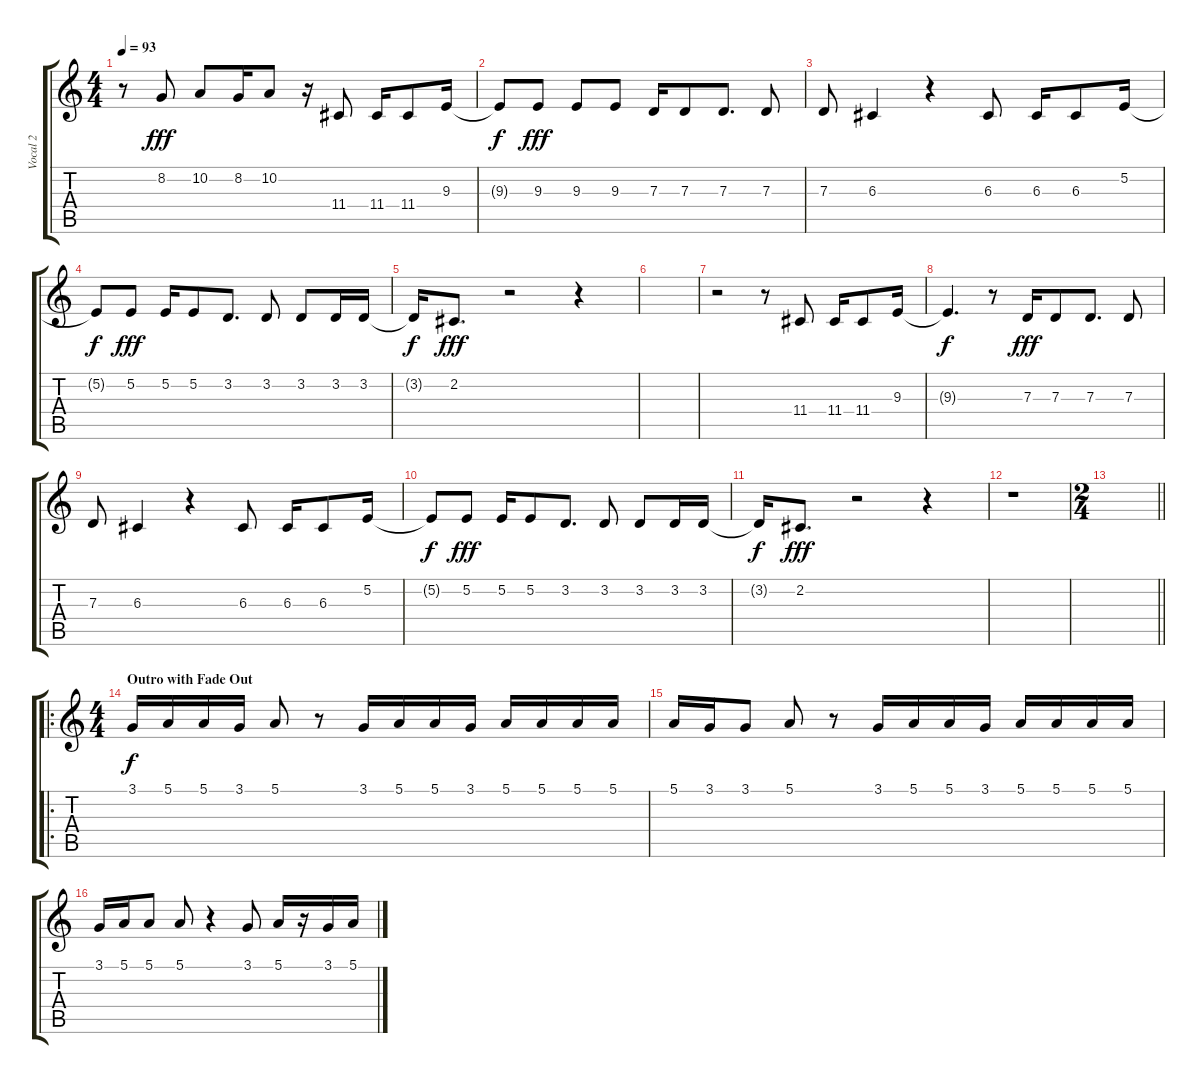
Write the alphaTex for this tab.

\track ("Vocal 2" "Vocal 2") {instrument sopranosax}
\staff {score tabs}
\tuning (E4 B3 G3 D3 A2 E2) {hide}
\ts (4 4)
\tempo 93
\clef g2
\ks c
r.8{dy fff} 8.2.8 10.2.8 8.2.16 10.2.8 r.16 11.4.8 11.4.16 11.4.8 9.3.16 |
9.3{t}.8{dy f} 9.3.8{dy fff} 9.3.8 9.3.8 7.3.16 7.3.8 7.3.8{d} 7.3.8 |
7.3.8 6.3.4 r.4 6.3.8 6.3.16 6.3.8 5.2.16 |
5.2{t}.8{dy f} 5.2.8{dy fff} 5.2.16 5.2.8 3.2.8{d} 3.2.8 3.2.8 3.2.16 3.2.16 |
3.2{t}.16{dy f} 2.2.8{d dy fff} r.2 r.4 |
|
r.2 r.8 11.4.8 11.4.16 11.4.8 9.3.16 |
9.3{t}.4{d dy f} r.8 7.3.16{dy fff} 7.3.8 7.3.8{d} 7.3.8 |
7.3.8 6.3.4 r.4 6.3.8 6.3.16 6.3.8 5.2.16 |
5.2{t}.8{dy f} 5.2.8{dy fff} 5.2.16 5.2.8 3.2.8{d} 3.2.8 3.2.8 3.2.16 3.2.16 |
3.2{t}.16{dy f} 2.2.8{d dy fff} r.2 r.4 |
r.1 |
\ts (2 4)
\barLineRight lightlight
|
\ro
\ts (4 4)
\section ("" "Outro with Fade Out")
3.1.16{dy f} 5.1.16 5.1.16 3.1.16 5.1.8 r.8 3.1.16 5.1.16 5.1.16 3.1.16 5.1.16 5.1.16 5.1.16 5.1.16 |
5.1.16 3.1.16 3.1.8 5.1.8 r.8 3.1.16 5.1.16 5.1.16 3.1.16 5.1.16 5.1.16 5.1.16 5.1.16 |
3.1.16 5.1.16 5.1.8 5.1.8 r.4 3.1.8 5.1.16 r.16 3.1.16 5.1.16
